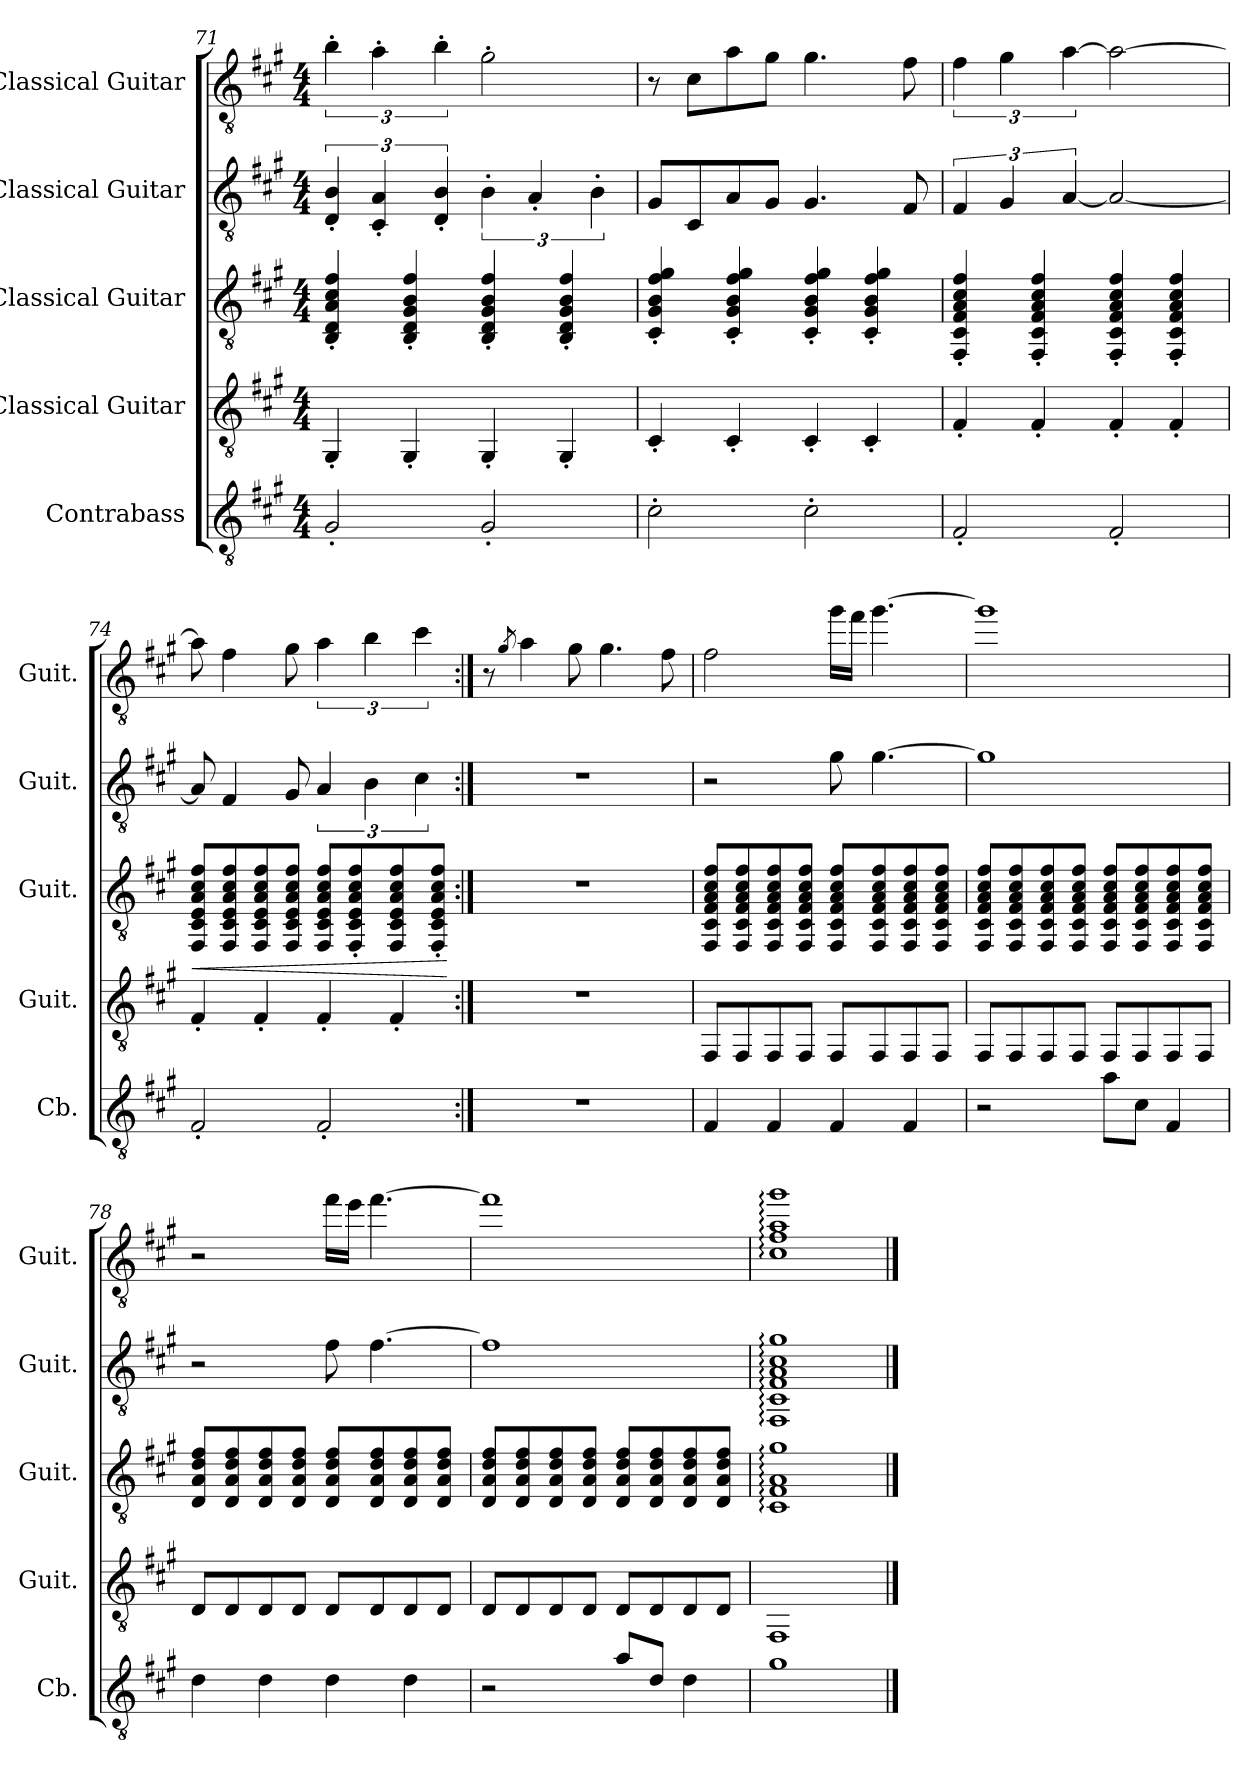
**kern	**kern	**kern	**dynam	**kern	**kern
*part5	*part4	*part3	*part3	*part2	*part1
*staff5	*staff4	*staff3	*staff3	*staff2	*staff1
*I"Contrabass	*I"Classical Guitar	*I"Classical Guitar	*	*I"Classical Guitar	*I"Classical Guitar
*I'Cb.	*I'Guit.	*I'Guit.	*	*I'Guit.	*I'Guit.
!!LO:PB:g=z
*clefGv2	*clefGv2	*clefGv2	*	*clefGv2	*clefGv2
*ITrd7c12	*	*	*	*	*
*k[f#c#g#]	*k[f#c#g#]	*k[f#c#g#]	*	*k[f#c#g#]	*k[f#c#g#]
*M4/4	*M4/4	*M4/4	*	*M4/4	*M4/4
=71	=71	=71	=71	=71	=71
2GG#'/	4GG#'/	4BB/' 4D/' 4A/' 4c#/' 4f#/'	.	6D/' 6B/'	6b'\
.	.	.	.	6C#/' 6A/'	6a'\
.	4GG#'/	4BB/' 4D/' 4G#/' 4B/' 4f#/'	.	.	.
.	.	.	.	6D/' 6B/'	6b'\
2GG#'/	4GG#'/	4BB/' 4D/' 4G#/' 4B/' 4f#/'	.	6B'\	2g#'\
.	.	.	.	6A'/	.
.	4GG#'/	4BB/' 4D/' 4G#/' 4B/' 4f#/'	.	.	.
.	.	.	.	6B'\	.
=72	=72	=72	=72	=72	=72
2C#'\	4C#'/	4C#/' 4G#/' 4B/' 4f#/' 4g#/'	.	8G#/L	8r
.	.	.	.	8C#/	8c#\L
.	4C#'/	4C#/' 4G#/' 4B/' 4f#/' 4g#/'	.	8A/	8a\
.	.	.	.	8G#/J	8g#\J
2C#'\	4C#'/	4C#/' 4G#/' 4B/' 4f#/' 4g#/'	.	4.G#/	4.g#\
.	4C#'/	4C#/' 4G#/' 4B/' 4f#/' 4g#/'	.	.	.
.	.	.	.	8F#/	8f#\
=73	=73	=73	=73	=73	=73
2FF#'/	4F#'/	4FF#/' 4C#/' 4F#/' 4A/' 4c#/' 4f#/'	.	6F#/	6f#\
.	.	.	.	6G#/	6g#\
.	4F#'/	4FF#/' 4C#/' 4F#/' 4A/' 4c#/' 4f#/'	.	.	.
.	.	.	.	[6A/	[6a\
2FF#'/	4F#'/	4FF#/' 4C#/' 4F#/' 4A/' 4c#/' 4f#/'	.	2A/_	2a\_
.	4F#'/	4FF#/' 4C#/' 4F#/' 4A/' 4c#/' 4f#/'	.	.	.
=74	=74	=74	=74	=74	=74
!	!	!	!LO:HP:b	!	!
2FF#'/	4F#'/	8FF#/ 8C#/ 8E/ 8A/ 8c#/ 8f#/L	<	8A/]	8a\]
.	.	8FF#/ 8C#/ 8E/ 8A/ 8c#/ 8f#/	.	4F#/	4f#\
.	4F#'/	8FF#/ 8C#/ 8E/ 8A/ 8c#/ 8f#/	.	.	.
.	.	8FF#/ 8C#/ 8E/ 8A/ 8c#/ 8f#/J	.	8G#/	8g#\
2FF#'/	4F#'/	8FF#/ 8C#/ 8E/ 8A/ 8c#/ 8f#/L	.	6A/	6a\
.	.	8FF#/' 8C#/' 8E/' 8A/' 8c#/' 8f#/'	.	.	.
.	.	.	.	6B\	6b\
.	4F#'/	8FF#/ 8C#/ 8E/ 8A/ 8c#/ 8f#/	.	.	.
.	.	.	.	6c#\	6cc#\
.	.	8FF#/' 8C#/' 8E/' 8A/' 8c#/' 8f#/'J	.	.	.
.	.	.	[	.	.
=75:|!	=75:|!	=75:|!	=75:|!	=75:|!	=75:|!
1r	1r	1r	.	1r	8r
.	.	.	.	.	8qg#/
.	.	.	.	.	4a\
.	.	.	.	.	8g#\
.	.	.	.	.	4.g#\
.	.	.	.	.	8f#\
=76	=76	=76	=76	=76	=76
4FF#/	8FF#/L	8FF#/ 8C#/ 8F#/ 8A/ 8c#/ 8f#/L	.	2r	2f#\
.	8FF#/	8FF#/ 8C#/ 8F#/ 8A/ 8c#/ 8f#/	.	.	.
4FF#/	8FF#/	8FF#/ 8C#/ 8F#/ 8A/ 8c#/ 8f#/	.	.	.
.	8FF#/J	8FF#/ 8C#/ 8F#/ 8A/ 8c#/ 8f#/J	.	.	.
4FF#/	8FF#/L	8FF#/ 8C#/ 8F#/ 8A/ 8c#/ 8f#/L	.	8g#\	16gg#\LL
.	.	.	.	.	16ff#\JJ
.	8FF#/	8FF#/ 8C#/ 8F#/ 8A/ 8c#/ 8f#/	.	[4.g#\	[4.gg#\
4FF#/	8FF#/	8FF#/ 8C#/ 8F#/ 8A/ 8c#/ 8f#/	.	.	.
.	8FF#/J	8FF#/ 8C#/ 8F#/ 8A/ 8c#/ 8f#/J	.	.	.
!!LO:LB:g=z
=77	=77	=77	=77	=77	=77
2r	8FF#/L	8FF#/ 8C#/ 8F#/ 8A/ 8c#/ 8f#/L	.	1g#]	1gg#]
.	8FF#/	8FF#/ 8C#/ 8F#/ 8A/ 8c#/ 8f#/	.	.	.
.	8FF#/	8FF#/ 8C#/ 8F#/ 8A/ 8c#/ 8f#/	.	.	.
.	8FF#/J	8FF#/ 8C#/ 8F#/ 8A/ 8c#/ 8f#/J	.	.	.
8A\L	8FF#/L	8FF#/ 8C#/ 8F#/ 8A/ 8c#/ 8f#/L	.	.	.
8C#\J	8FF#/	8FF#/ 8C#/ 8F#/ 8A/ 8c#/ 8f#/	.	.	.
4FF#/	8FF#/	8FF#/ 8C#/ 8F#/ 8A/ 8c#/ 8f#/	.	.	.
.	8FF#/J	8FF#/ 8C#/ 8F#/ 8A/ 8c#/ 8f#/J	.	.	.
=78	=78	=78	=78	=78	=78
4D\	8D/L	8D/ 8A/ 8d/ 8f#/L	.	2r	2r
.	8D/	8D/ 8A/ 8d/ 8f#/	.	.	.
4D\	8D/	8D/ 8A/ 8d/ 8f#/	.	.	.
.	8D/J	8D/ 8A/ 8d/ 8f#/J	.	.	.
4D\	8D/L	8D/ 8A/ 8d/ 8f#/L	.	8f#\	16ff#\LL
.	.	.	.	.	16ee\JJ
.	8D/	8D/ 8A/ 8d/ 8f#/	.	[4.f#\	[4.ff#\
4D\	8D/	8D/ 8A/ 8d/ 8f#/	.	.	.
.	8D/J	8D/ 8A/ 8d/ 8f#/J	.	.	.
=79	=79	=79	=79	=79	=79
2r	8D/L	8D/ 8A/ 8d/ 8f#/L	.	1f#]	1ff#]
.	8D/	8D/ 8A/ 8d/ 8f#/	.	.	.
.	8D/	8D/ 8A/ 8d/ 8f#/	.	.	.
.	8D/J	8D/ 8A/ 8d/ 8f#/J	.	.	.
8A/L	8D/L	8D/ 8A/ 8d/ 8f#/L	.	.	.
8D/J	8D/	8D/ 8A/ 8d/ 8f#/	.	.	.
4D\	8D/	8D/ 8A/ 8d/ 8f#/	.	.	.
.	8D/J	8D/ 8A/ 8d/ 8f#/J	.	.	.
=80	=80	=80	=80	=80	=80
1G#	1FF#	1C#: 1F#: 1A: 1g#:	.	1FF#: 1C#: 1F#: 1A: 1c#: 1g#:	1c#: 1f#: 1a: 1gg#:
==	==	==	==	==	==
*-	*-	*-	*-	*-	*-
